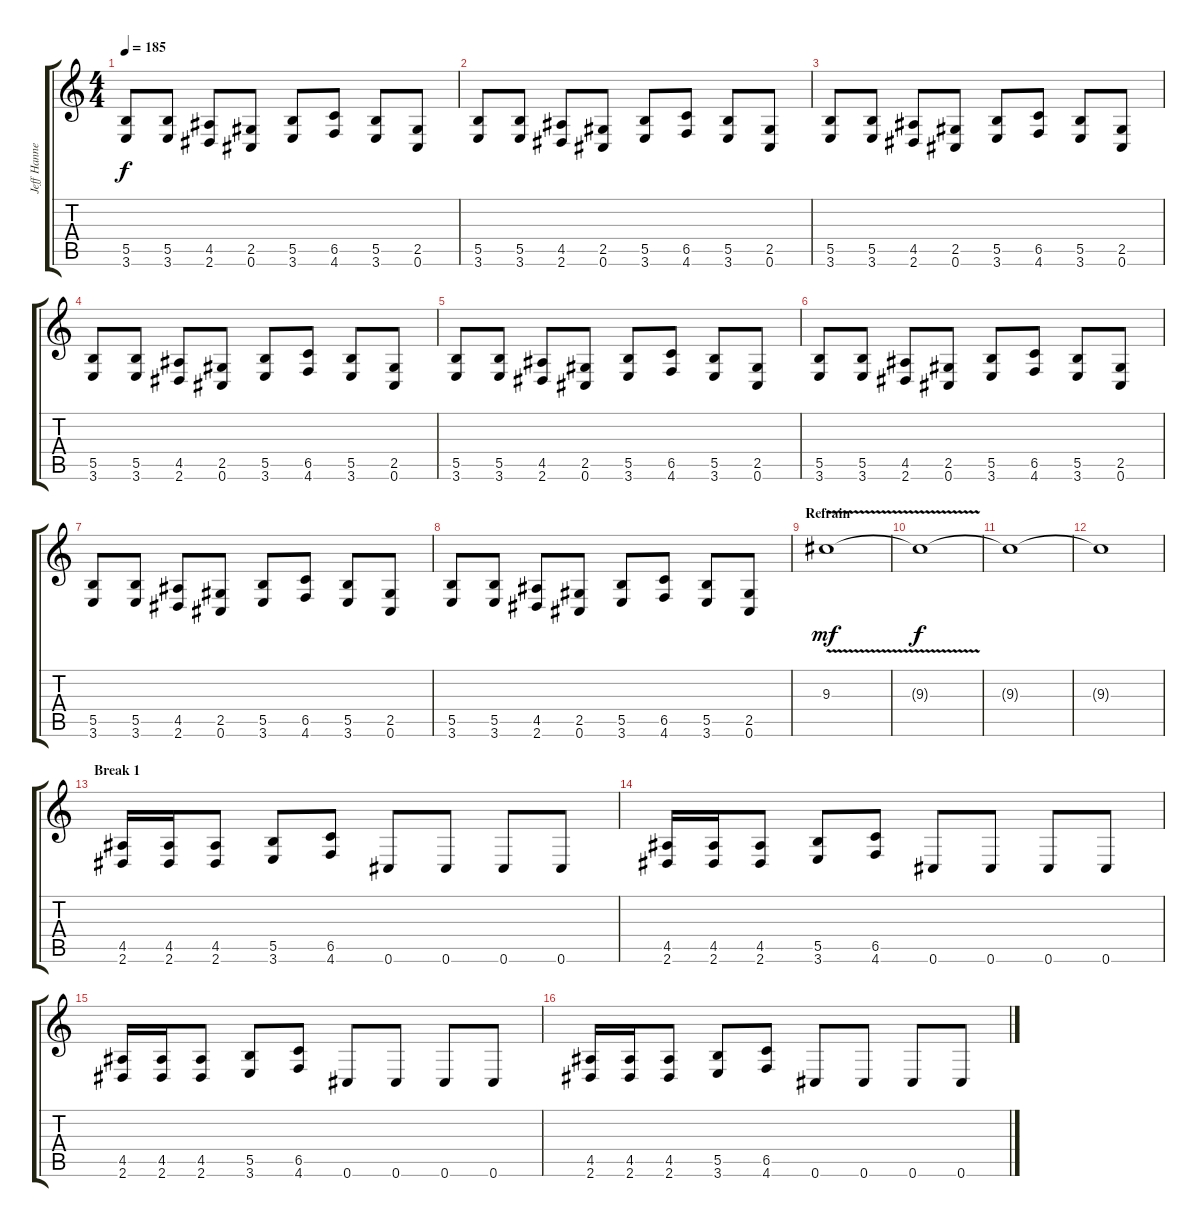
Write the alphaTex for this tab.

\track ("Jeff Hanneman - Guitar" "Jeff Hanne") {instrument distortionguitar}
\staff {score tabs}
\tuning (Db4 Ab3 E3 B2 Gb2 Db2) {hide}
\ts (4 4)
\tempo 185
\clef g2
\ks c
(5.5 3.6).8{dy f volume 14 instrument distortionguitar} (5.5 3.6).8 (4.5 2.6).8 (2.5 0.6).8 (5.5 3.6).8 (6.5 4.6).8 (5.5 3.6).8 (2.5 0.6).8 |
(5.5 3.6).8 (5.5 3.6).8 (4.5 2.6).8 (2.5 0.6).8 (5.5 3.6).8 (6.5 4.6).8 (5.5 3.6).8 (2.5 0.6).8 |
(5.5 3.6).8 (5.5 3.6).8 (4.5 2.6).8 (2.5 0.6).8 (5.5 3.6).8 (6.5 4.6).8 (5.5 3.6).8 (2.5 0.6).8 |
(5.5 3.6).8 (5.5 3.6).8 (4.5 2.6).8 (2.5 0.6).8 (5.5 3.6).8 (6.5 4.6).8 (5.5 3.6).8 (2.5 0.6).8 |
(5.5 3.6).8 (5.5 3.6).8 (4.5 2.6).8 (2.5 0.6).8 (5.5 3.6).8 (6.5 4.6).8 (5.5 3.6).8 (2.5 0.6).8 |
(5.5 3.6).8 (5.5 3.6).8 (4.5 2.6).8 (2.5 0.6).8 (5.5 3.6).8 (6.5 4.6).8 (5.5 3.6).8 (2.5 0.6).8 |
(5.5 3.6).8 (5.5 3.6).8 (4.5 2.6).8 (2.5 0.6).8 (5.5 3.6).8 (6.5 4.6).8 (5.5 3.6).8 (2.5 0.6).8 |
(5.5 3.6).8 (5.5 3.6).8 (4.5 2.6).8 (2.5 0.6).8 (5.5 3.6).8 (6.5 4.6).8 (5.5 3.6).8 (2.5 0.6).8 |
\section ("" "Refrain")
9.3{v}.1{dy mf} |
9.3{t}.1{dy f} |
9.3{t}.1 |
9.3{t}.1 |
\section ("" "Break 1")
(4.5 2.6).16 (4.5 2.6).16 (4.5 2.6).8 (5.5 3.6).8 (6.5 4.6).8 0.6.8 0.6.8 0.6.8 0.6.8 |
(4.5 2.6).16 (4.5 2.6).16 (4.5 2.6).8 (5.5 3.6).8 (6.5 4.6).8 0.6.8 0.6.8 0.6.8 0.6.8 |
(4.5 2.6).16 (4.5 2.6).16 (4.5 2.6).8 (5.5 3.6).8 (6.5 4.6).8 0.6.8 0.6.8 0.6.8 0.6.8 |
(4.5 2.6).16 (4.5 2.6).16 (4.5 2.6).8 (5.5 3.6).8 (6.5 4.6).8 0.6.8 0.6.8 0.6.8 0.6.8
